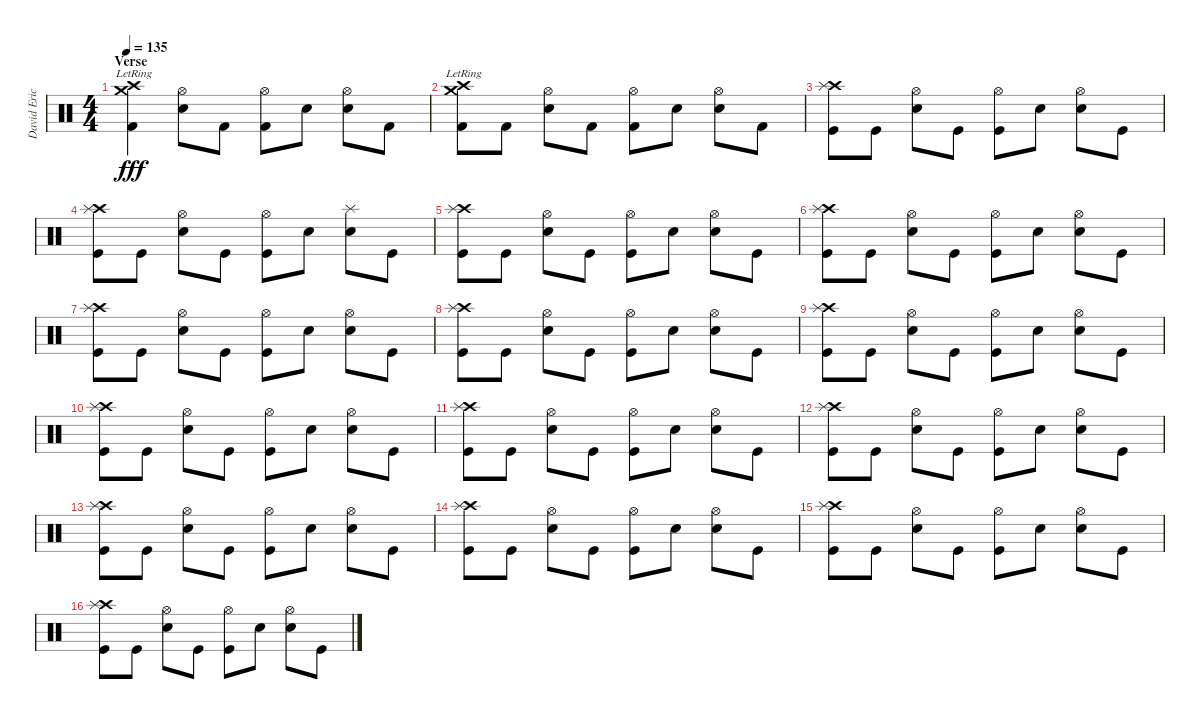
\track ("David Eric Grohl" "David Eric") {instrument percussion}
\staff {score}
\articulation defaults
\ts (4 4)
\section ("" "Verse")
\tempo 135
\clef neutral
\ks c
("Crash high (hit)"{lr} "Crash medium (hit)"{lr} "Kick (hit) 2").4{dy fff} ("Hi-Hat (open)" "Electric Snare (hit)").8 "Kick (hit) 2".8 ("Hi-Hat (open)" "Kick (hit) 2").8 "Electric Snare (hit)".8 ("Hi-Hat (open)" "Electric Snare (hit)").8 "Kick (hit) 2".8 |
("Crash high (hit)"{lr} "Crash medium (hit)"{lr} "Kick (hit) 2").8 "Kick (hit) 2".8 ("Hi-Hat (open)" "Electric Snare (hit)").8 "Kick (hit) 2".8 ("Hi-Hat (open)" "Kick (hit) 2").8 "Electric Snare (hit)".8 ("Hi-Hat (open)" "Electric Snare (hit)").8 "Kick (hit) 2".8 |
("Crash high (hit)" "Splash (hit)" "Kick (hit)").8 "Kick (hit)".8 ("Hi-Hat (open)" "Electric Snare (hit)").8 "Kick (hit)".8 ("Hi-Hat (open)" "Kick (hit)").8 "Electric Snare (hit)".8 ("Hi-Hat (open)" "Electric Snare (hit)").8 "Kick (hit)".8 |
("Crash high (hit)" "Splash (hit)" "Kick (hit)").8 "Kick (hit)".8 ("Hi-Hat (open)" "Electric Snare (hit)").8 "Kick (hit)".8 ("Hi-Hat (open)" "Kick (hit)").8 "Electric Snare (hit)".8 ("Splash (hit)" "Electric Snare (hit)").8 "Kick (hit)".8 |
("Crash high (hit)" "Splash (hit)" "Kick (hit)").8 "Kick (hit)".8 ("Hi-Hat (open)" "Electric Snare (hit)").8 "Kick (hit)".8 ("Hi-Hat (open)" "Kick (hit)").8 "Electric Snare (hit)".8 ("Hi-Hat (open)" "Electric Snare (hit)").8 "Kick (hit)".8 |
("Crash high (hit)" "Splash (hit)" "Kick (hit)").8 "Kick (hit)".8 ("Hi-Hat (open)" "Electric Snare (hit)").8 "Kick (hit)".8 ("Hi-Hat (open)" "Kick (hit)").8 "Electric Snare (hit)".8 ("Hi-Hat (open)" "Electric Snare (hit)").8 "Kick (hit)".8 |
("Crash high (hit)" "Splash (hit)" "Kick (hit)").8 "Kick (hit)".8 ("Hi-Hat (open)" "Electric Snare (hit)").8 "Kick (hit)".8 ("Hi-Hat (open)" "Kick (hit)").8 "Electric Snare (hit)".8 ("Hi-Hat (open)" "Electric Snare (hit)").8 "Kick (hit)".8 |
("Crash high (hit)" "Splash (hit)" "Kick (hit)").8 "Kick (hit)".8 ("Hi-Hat (open)" "Electric Snare (hit)").8 "Kick (hit)".8 ("Hi-Hat (open)" "Kick (hit)").8 "Electric Snare (hit)".8 ("Hi-Hat (open)" "Electric Snare (hit)").8 "Kick (hit)".8 |
("Crash high (hit)" "Splash (hit)" "Kick (hit)").8 "Kick (hit)".8 ("Hi-Hat (open)" "Electric Snare (hit)").8 "Kick (hit)".8 ("Hi-Hat (open)" "Kick (hit)").8 "Electric Snare (hit)".8 ("Hi-Hat (open)" "Electric Snare (hit)").8 "Kick (hit)".8 |
("Crash high (hit)" "Splash (hit)" "Kick (hit)").8 "Kick (hit)".8 ("Hi-Hat (open)" "Electric Snare (hit)").8 "Kick (hit)".8 ("Hi-Hat (open)" "Kick (hit)").8 "Electric Snare (hit)".8 ("Hi-Hat (open)" "Electric Snare (hit)").8 "Kick (hit)".8 |
("Crash high (hit)" "Splash (hit)" "Kick (hit)").8 "Kick (hit)".8 ("Hi-Hat (open)" "Electric Snare (hit)").8 "Kick (hit)".8 ("Hi-Hat (open)" "Kick (hit)").8 "Electric Snare (hit)".8 ("Hi-Hat (open)" "Electric Snare (hit)").8 "Kick (hit)".8 |
("Crash high (hit)" "Splash (hit)" "Kick (hit)").8 "Kick (hit)".8 ("Hi-Hat (open)" "Electric Snare (hit)").8 "Kick (hit)".8 ("Hi-Hat (open)" "Kick (hit)").8 "Electric Snare (hit)".8 ("Hi-Hat (open)" "Electric Snare (hit)").8 "Kick (hit)".8 |
("Crash high (hit)" "Splash (hit)" "Kick (hit)").8 "Kick (hit)".8 ("Hi-Hat (open)" "Electric Snare (hit)").8 "Kick (hit)".8 ("Hi-Hat (open)" "Kick (hit)").8 "Electric Snare (hit)".8 ("Hi-Hat (open)" "Electric Snare (hit)").8 "Kick (hit)".8 |
("Crash high (hit)" "Splash (hit)" "Kick (hit)").8 "Kick (hit)".8 ("Hi-Hat (open)" "Electric Snare (hit)").8 "Kick (hit)".8 ("Hi-Hat (open)" "Kick (hit)").8 "Electric Snare (hit)".8 ("Hi-Hat (open)" "Electric Snare (hit)").8 "Kick (hit)".8 |
("Crash high (hit)" "Splash (hit)" "Kick (hit)").8 "Kick (hit)".8 ("Hi-Hat (open)" "Electric Snare (hit)").8 "Kick (hit)".8 ("Hi-Hat (open)" "Kick (hit)").8 "Electric Snare (hit)".8 ("Hi-Hat (open)" "Electric Snare (hit)").8 "Kick (hit)".8 |
("Crash high (hit)" "Splash (hit)" "Kick (hit)").8 "Kick (hit)".8 ("Hi-Hat (open)" "Electric Snare (hit)").8 "Kick (hit)".8 ("Hi-Hat (open)" "Kick (hit)").8 "Electric Snare (hit)".8 ("Hi-Hat (open)" "Electric Snare (hit)").8 "Kick (hit)".8
